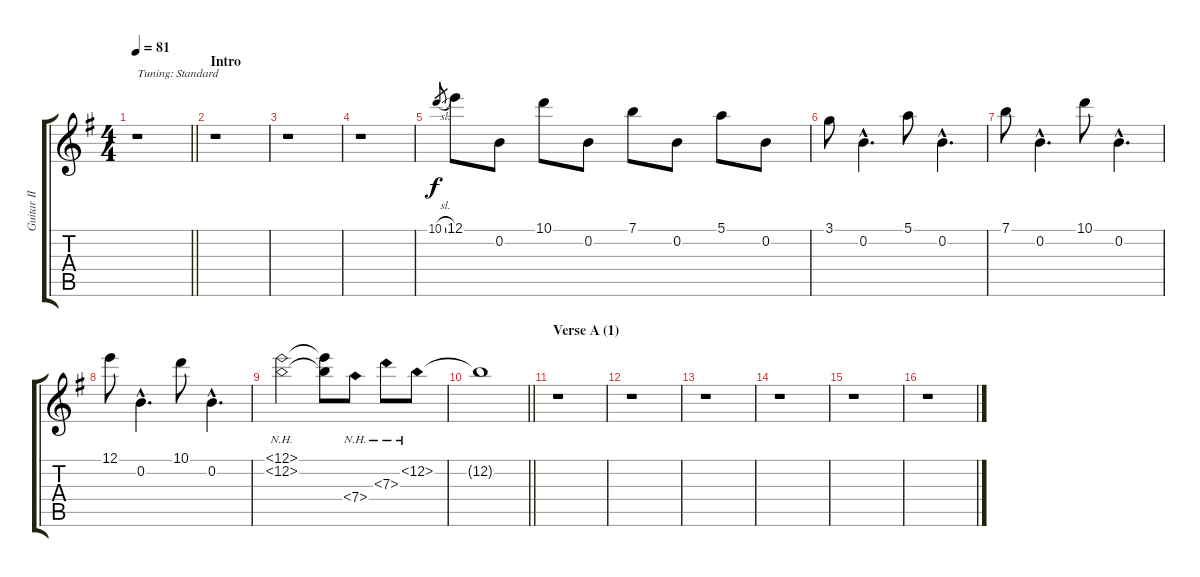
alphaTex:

\track ("Guitar II" "Guitar II") {instrument distortionguitar}
\staff {score tabs}
\tuning (E4 B3 G3 D3 A2 E2) {hide}
\ts (4 4)
\tempo 81
\clef g2
\barLineRight lightlight
\ks eminor
r.1{txt "Tuning: Standard" dy f instrument distortionguitar} |
\section ("" "Intro")
r.1 |
r.1 |
r.1 |
10.1{sl}.8{gr} 12.1.8 0.2.8 10.1.8 0.2.8 7.1.8 0.2.8 5.1.8 0.2.8 |
3.1.8 0.2{hac}.4{d} 5.1.8 0.2{hac}.4{d} |
7.1.8 0.2{hac}.4{d} 10.1.8 0.2{hac}.4{d} |
12.1.8 0.2{hac}.4{d} 10.1.8 0.2{hac}.4{d} |
(12.1{nh} 12.2{nh}).2 (12.1{t} 12.2{t}).8 7.4{nh}.8 7.3{nh}.8 12.2{nh}.8 |
\barLineRight lightlight
12.2{t}.1 |
\section ("" "Verse A (1)")
r.1 |
r.1 |
r.1 |
r.1 |
r.1 |
r.1
